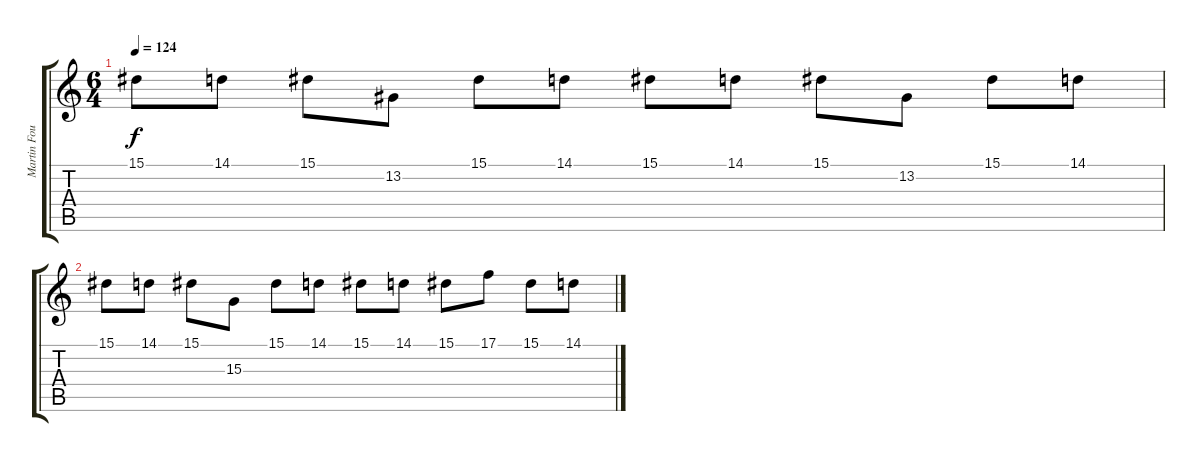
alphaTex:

\track ("Martin Foul (Unwashed Pianist)" "Martin Fou") {instrument stringensemble1}
\staff {score tabs}
\tuning (C4 G3 E3 B2 F2 C2) {hide}
\ts (6 4)
\tempo 124
\clef g2
\ks c
15.1.8{dy f} 14.1.8 15.1.8 13.2.8 15.1.8 14.1.8 15.1.8 14.1.8 15.1.8 13.2.8 15.1.8 14.1.8 |
15.1.8 14.1.8 15.1.8 15.3.8 15.1.8 14.1.8 15.1.8 14.1.8 15.1.8 17.1.8 15.1.8 14.1.8
